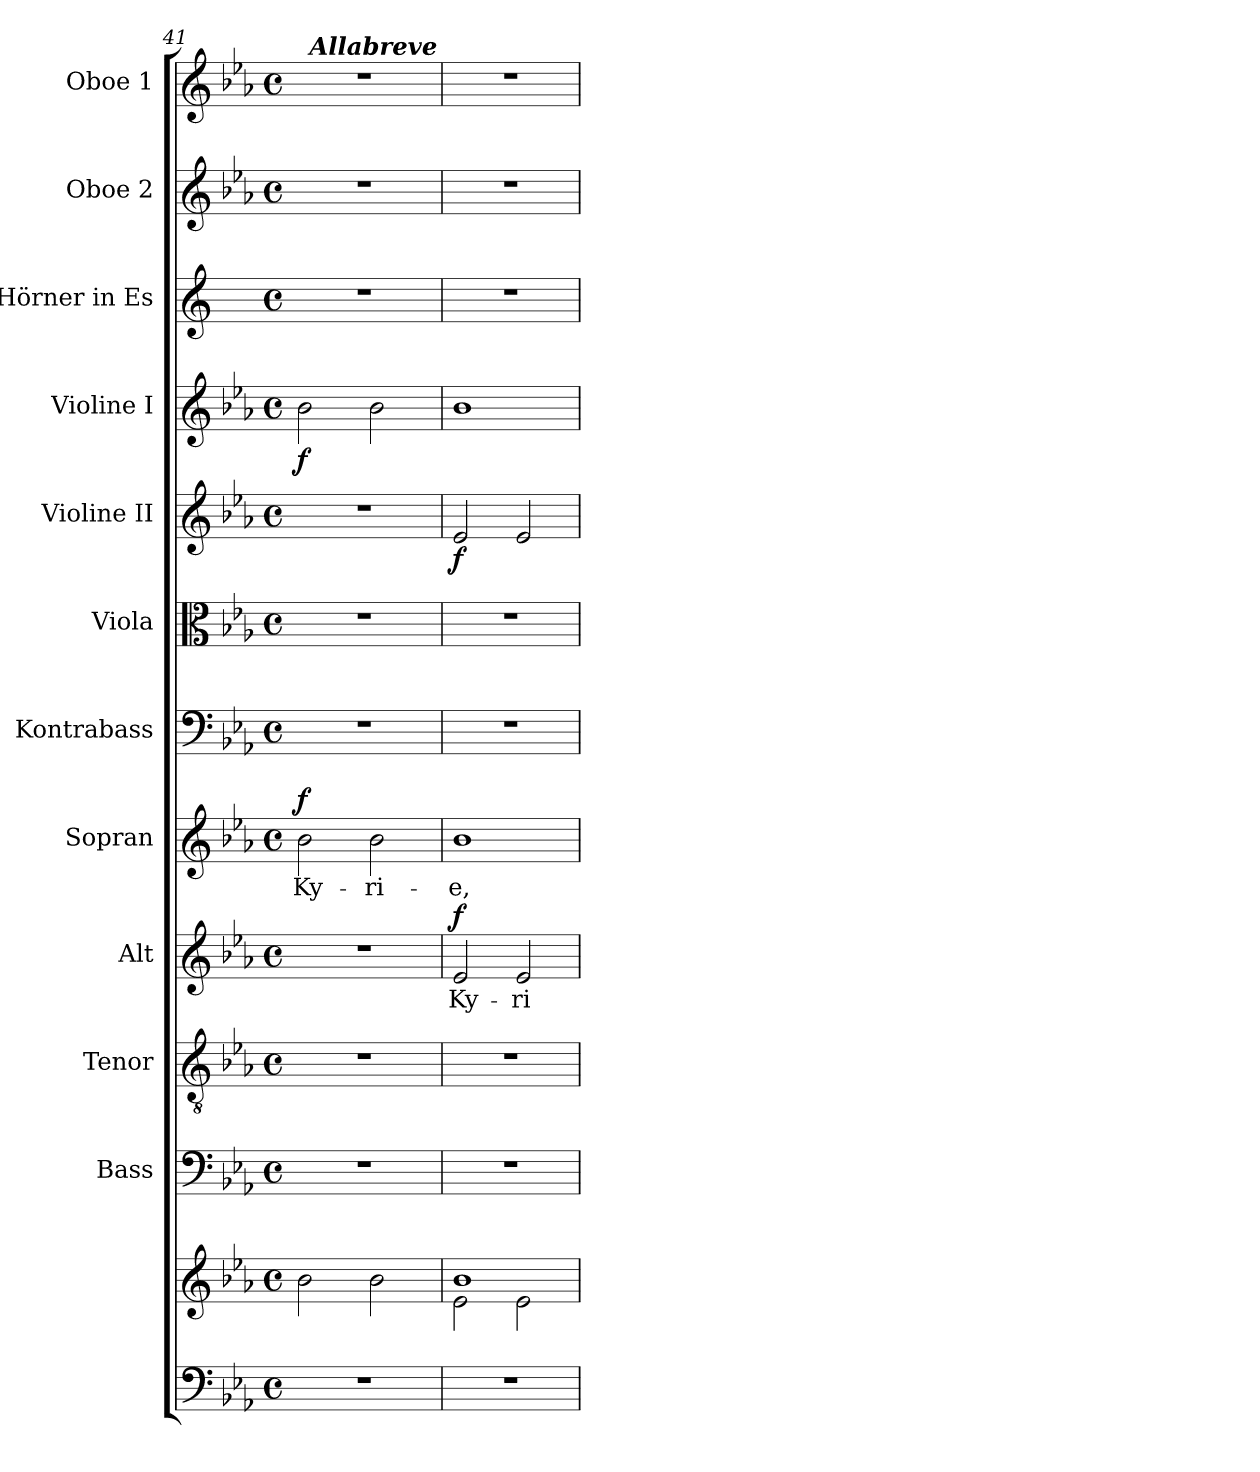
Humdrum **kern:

**kern	**kern	**kern	**kern	**kern	**text	**dynam	**kern	**text	**dynam	**kern	**kern	**kern	**dynam	**kern	**dynam	**kern	**kern	**kern
*part12	*part12	*part11	*part10	*part9	*part9	*part9	*part8	*part8	*part8	*part7	*part6	*part5	*part5	*part4	*part4	*part3	*part2	*part1
*staff13	*staff12	*staff11	*staff10	*staff9	*staff9	*staff9	*staff8	*staff8	*staff8	*staff7	*staff6	*staff5	*staff5	*staff4	*staff4	*staff3	*staff2	*staff1
*	*	*I"Bass	*I"Tenor	*I"Alt	*	*	*I"Sopran	*	*	*I"Kontrabass	*I"Viola	*I"Violine II	*	*I"Violine I	*	*I"Hörner in Es	*I"Oboe 2	*I"Oboe 1
*	*	*I'B.	*I'T.	*I'A.	*	*	*I'S.	*	*	*I'Kb.	*I'Vla.	*I'Vl. II	*	*I'Vl. I	*	*	*I'Ob. 2	*I'Ob. 1
!!LO:PB:g=z
*clefF4	*clefG2	*clefF4	*clefGv2	*clefG2	*	*	*clefG2	*	*	*clefF4	*clefC3	*clefG2	*	*clefG2	*	*clefG2	*clefG2	*clefG2
*	*	*	*	*	*	*	*	*	*	*ITrd7c12	*	*	*	*	*	*ITrd5c9	*	*
*k[b-e-a-]	*k[b-e-a-]	*k[b-e-a-]	*k[b-e-a-]	*k[b-e-a-]	*	*	*k[b-e-a-]	*	*	*k[b-e-a-]	*k[b-e-a-]	*k[b-e-a-]	*	*k[b-e-a-]	*	*k[b-e-a-]	*k[b-e-a-]	*k[b-e-a-]
*E-:	*E-:	*E-:	*E-:	*E-:	*	*	*E-:	*	*	*E-:	*E-:	*E-:	*	*E-:	*	*E-:	*E-:	*E-:
*M4/4	*M4/4	*M4/4	*M4/4	*M4/4	*	*	*M4/4	*	*	*M4/4	*M4/4	*M4/4	*	*M4/4	*	*M4/4	*M4/4	*M4/4
*met(c)	*met(c)	*met(c)	*met(c)	*met(c)	*	*	*met(c)	*	*	*met(c)	*met(c)	*met(c)	*	*met(c)	*	*met(c)	*met(c)	*met(c)
=41	=41	=41	=41	=41	=41	=41	=41	=41	=41	=41	=41	=41	=41	=41	=41	=41	=41	=41
!	!	!	!	!	!	!	!	!LO:LY:b	!LO:DY:a	!	!	!	!	!	!LO:DY:b	!	!	!
*	*	*	*	*	*	*	*	*	*	*	*	*	*	*	*	*	*	*^
1r	2b-\	1r	1r	1r	.	.	2b-\	Ky-	f	1r	1r	1r	.	2b-\	f	1r	1r	1r	32ryy
!	!	!	!	!	!	!	!	!	!	!	!	!	!	!	!	!	!	!	!LO:TX:a:Bi:t=Allabreve
.	.	.	.	.	.	.	.	.	.	.	.	.	.	.	.	.	.	.	2ryy
!	!	!	!	!	!	!	!	!LO:LY:b	!	!	!	!	!	!	!	!	!	!	!
.	2b-\	.	.	.	.	.	2b-\	-ri-	.	.	.	.	.	2b-\	.	.	.	.	.
.	.	.	.	.	.	.	.	.	.	.	.	.	.	.	.	.	.	.	4...ryy
=42	=42	=42	=42	=42	=42	=42	=42	=42	=42	=42	=42	=42	=42	=42	=42	=42	=42	=42	=42
*	*^	*	*	*	*	*	*	*	*	*	*	*	*	*	*	*	*	*	*
!	!	!	!	!	!	!LO:LY:b	!LO:DY:a	!	!LO:LY:b	!	!	!	!	!LO:DY:b	!	!	!	!	!	!
*	*	*	*	*	*	*	*	*	*	*	*	*	*	*	*	*	*	*	*v	*v
1r	1b-	2e-\	1r	1r	2e-/	Ky-	f	1b-	-e,	.	1r	1r	2e-/	f	1b-	.	1r	1r	1r
!	!	!	!	!	!	!LO:LY:b	!	!	!	!	!	!	!	!	!	!	!	!	!
.	.	2e-\	.	.	2e-/	-ri-	.	.	.	.	.	.	2e-/	.	.	.	.	.	.
*	*v	*v	*	*	*	*	*	*	*	*	*	*	*	*	*	*	*	*	*
=	=	=	=	=	=	=	=	=	=	=	=	=	=	=	=	=	=	=
*-	*-	*-	*-	*-	*-	*-	*-	*-	*-	*-	*-	*-	*-	*-	*-	*-	*-	*-
